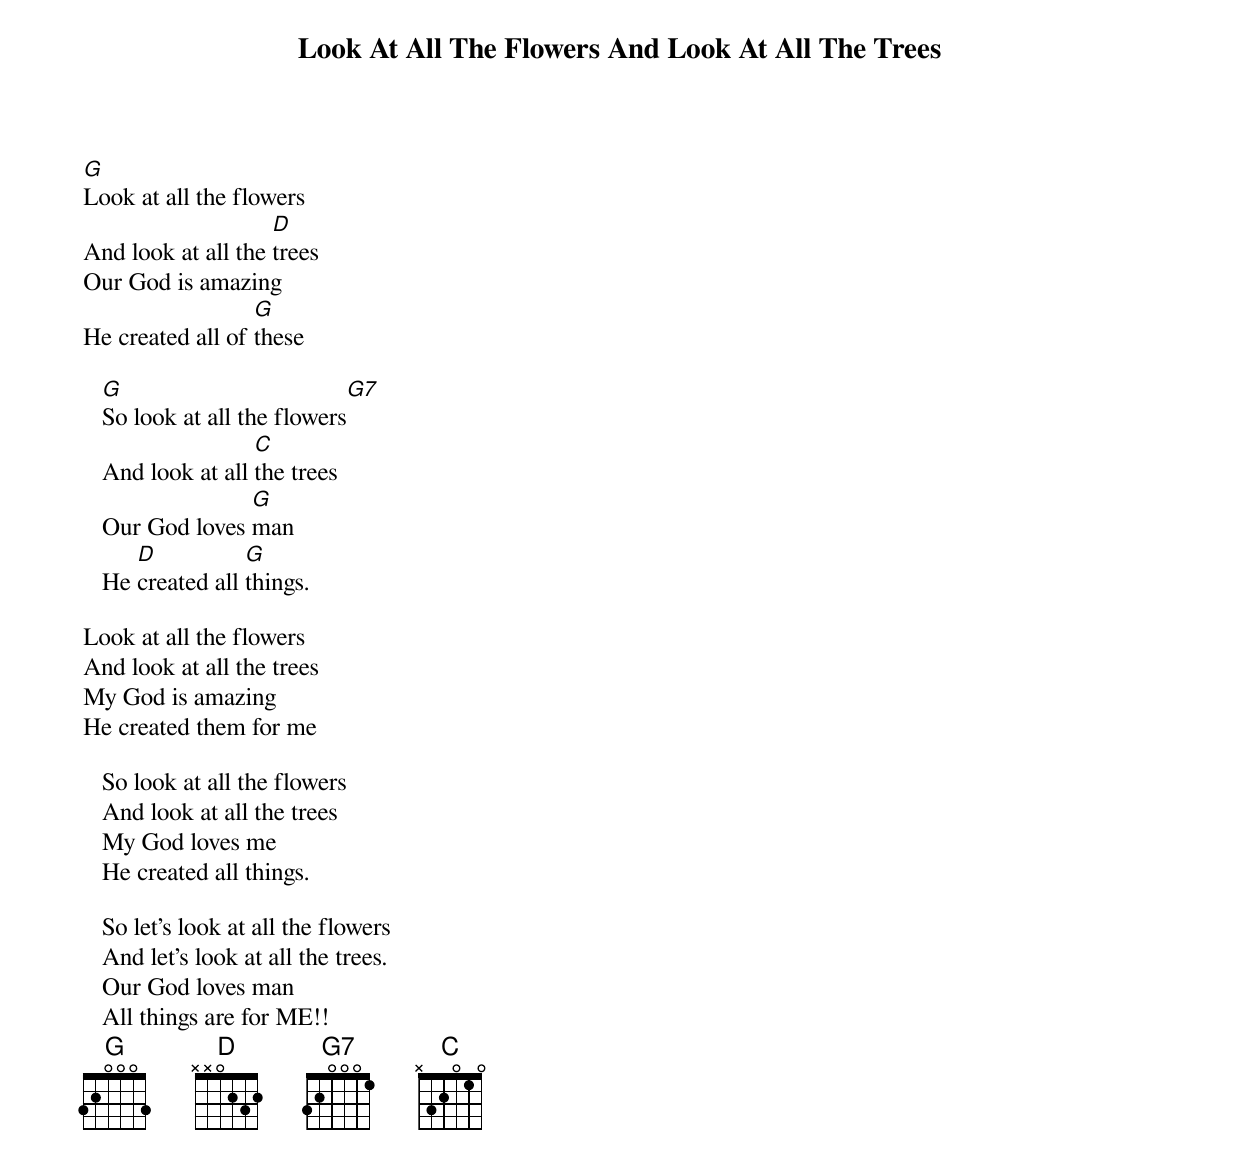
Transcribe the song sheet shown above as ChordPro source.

{title: Look At All The Flowers And Look At All The Trees}


[G]Look at all the flowers
And look at all the [D]trees
Our God is amazing
He created all of [G]these

   [G]So look at all the flowers[G7]
   And look at all [C]the trees
   Our God loves [G]man
   He [D]created all [G]things.

Look at all the flowers
And look at all the trees
My God is amazing
He created them for me

   So look at all the flowers
   And look at all the trees
   My God loves me
   He created all things.

   So let's look at all the flowers
   And let's look at all the trees.
   Our God loves man
   All things are for ME!!
